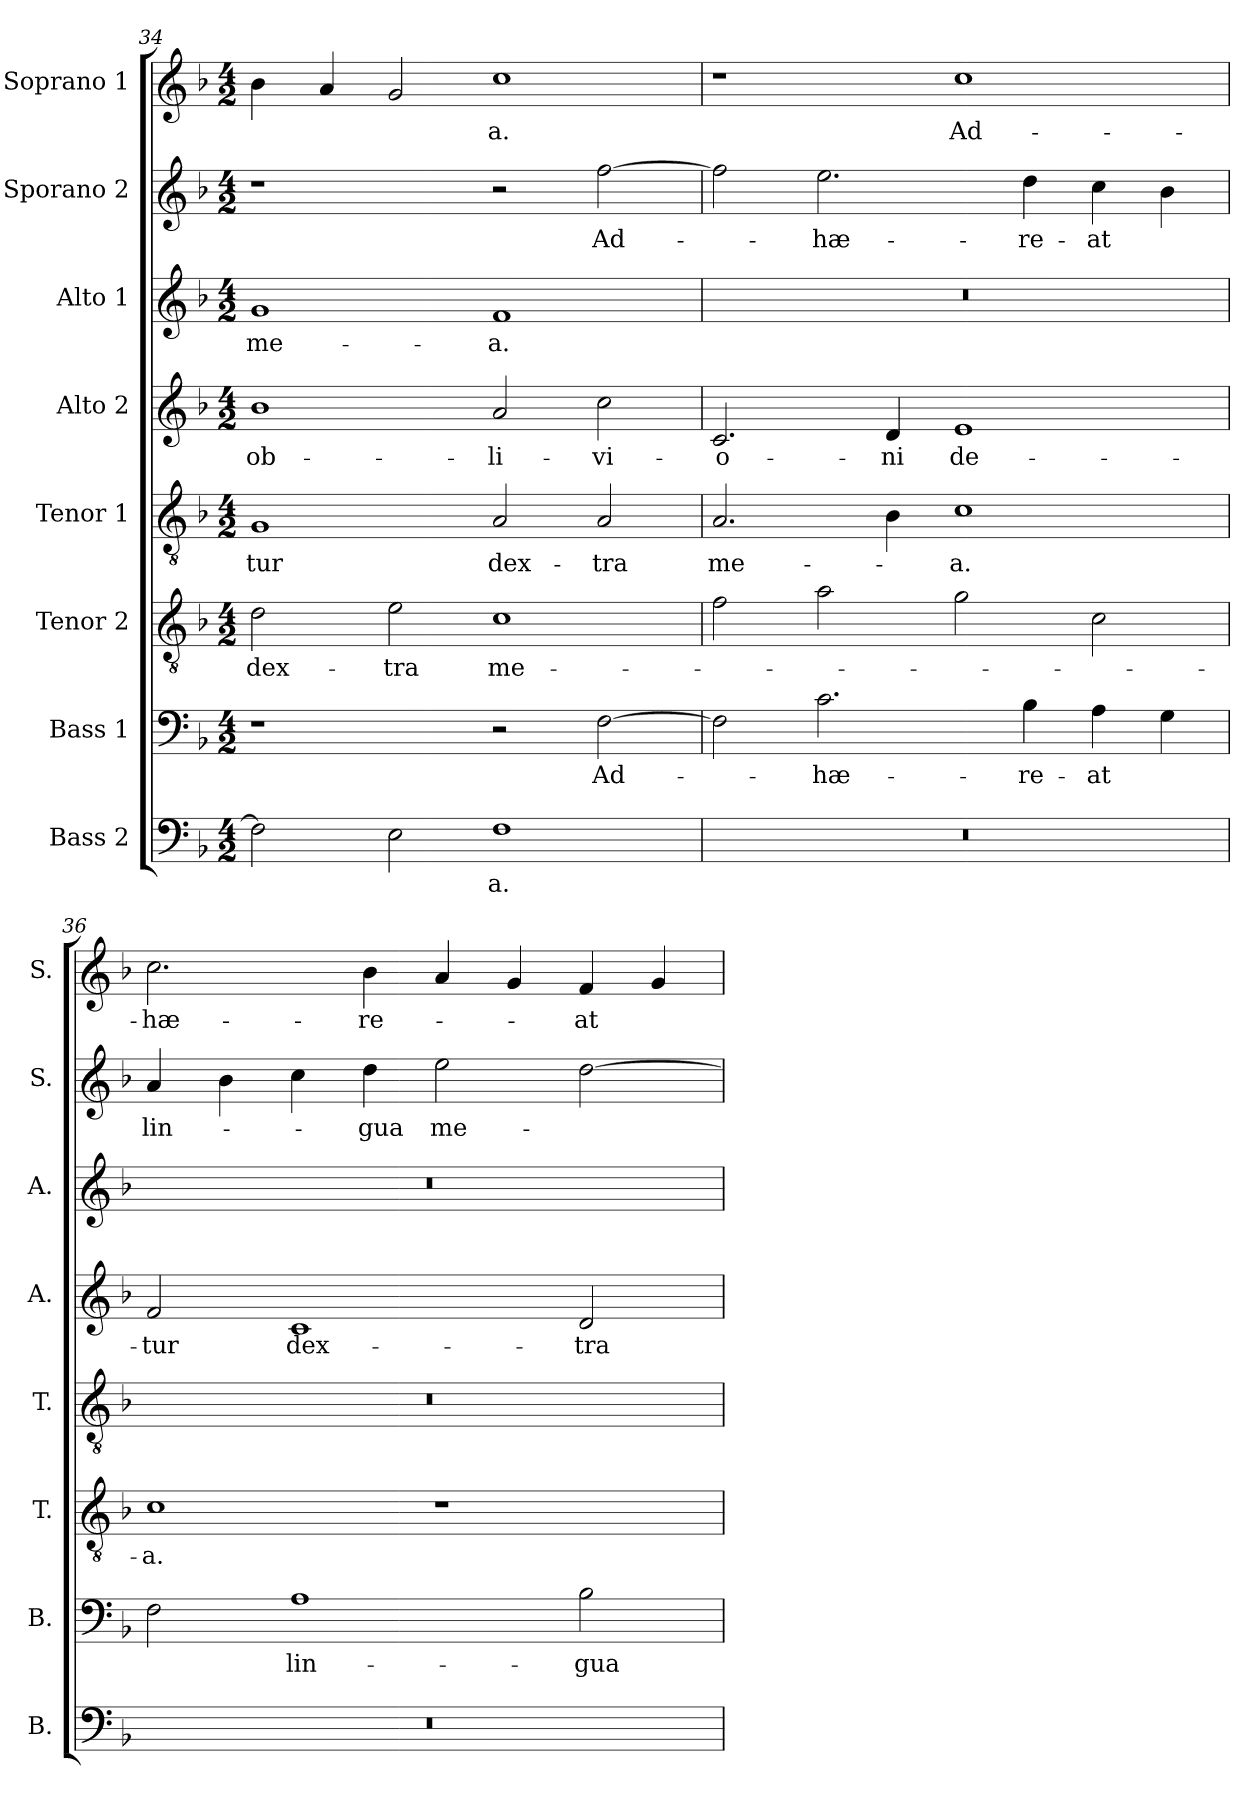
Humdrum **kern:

**kern	**text	**kern	**text	**kern	**text	**kern	**text	**kern	**text	**kern	**text	**kern	**text	**kern	**text
*part8	*part8	*part7	*part7	*part6	*part6	*part5	*part5	*part4	*part4	*part3	*part3	*part2	*part2	*part1	*part1
*staff8	*staff8	*staff7	*staff7	*staff6	*staff6	*staff5	*staff5	*staff4	*staff4	*staff3	*staff3	*staff2	*staff2	*staff1	*staff1
*I"Bass 2	*	*I"Bass 1	*	*I"Tenor 2	*	*I"Tenor 1	*	*I"Alto 2	*	*I"Alto 1	*	*I"Sporano 2	*	*I"Soprano 1	*
*I'B.	*	*I'B.	*	*I'T.	*	*I'T.	*	*I'A.	*	*I'A.	*	*I'S.	*	*I'S.	*
*clefF4	*	*clefF4	*	*clefGv2	*	*clefGv2	*	*clefG2	*	*clefG2	*	*clefG2	*	*clefG2	*
*	*	*	*	*ITrd7c12	*	*ITrd7c12	*	*	*	*	*	*	*	*	*
*k[b-]	*	*k[b-]	*	*k[b-]	*	*k[b-]	*	*k[b-]	*	*k[b-]	*	*k[b-]	*	*k[b-]	*
*F:	*	*F:	*	*F:	*	*F:	*	*F:	*	*F:	*	*F:	*	*F:	*
*M4/2	*	*M4/2	*	*M4/2	*	*M4/2	*	*M4/2	*	*M4/2	*	*M4/2	*	*M4/2	*
=34	=34	=34	=34	=34	=34	=34	=34	=34	=34	=34	=34	=34	=34	=34	=34
!	!	!	!	!	!LO:LY:b:color=#000000	!	!	!	!	!	!	!	!	!	!
!	!	!	!	!	!	!	!LO:LY:b:color=#000000	!	!	!	!	!	!	!	!
!	!	!	!	!	!	!	!	!	!LO:LY:b:color=#000000	!	!	!	!	!	!
!	!	!	!	!	!	!	!	!	!	!	!LO:LY:b:color=#000000	!	!	!	!
2Fi\]	.	1r	.	2Di\	dex-	1GGi	-tur	1b-i	ob-	1gi	me-	1r	.	4b-i\	.
.	.	.	.	.	.	.	.	.	.	.	.	.	.	4ai/	.
!	!	!	!	!	!LO:LY:b:color=#000000	!	!	!	!	!	!	!	!	!	!
2Ei\	.	.	.	2Ei\	-tra	.	.	.	.	.	.	.	.	2gi/	.
!	!LO:LY:b:color=#000000	!	!	!	!	!	!	!	!	!	!	!	!	!	!
!	!	!	!	!	!LO:LY:b:color=#000000	!	!	!	!	!	!	!	!	!	!
!	!	!	!	!	!	!	!LO:LY:b:color=#000000	!	!	!	!	!	!	!	!
!	!	!	!	!	!	!	!	!	!LO:LY:b:color=#000000	!	!	!	!	!	!
!	!	!	!	!	!	!	!	!	!	!	!LO:LY:b:color=#000000	!	!	!	!
!	!	!	!	!	!	!	!	!	!	!	!	!	!	!	!LO:LY:b:color=#000000
1Fi	-a.	2r	.	1Ci	me-	2AAi/	dex-	2ai/	-li-	1fi	-a.	2r	.	1cci	-a.
!	!	!	!LO:LY:b:color=#000000	!	!	!	!	!	!	!	!	!	!	!	!
!	!	!	!	!	!	!	!LO:LY:b:color=#000000	!	!	!	!	!	!	!	!
!	!	!	!	!	!	!	!	!	!LO:LY:b:color=#000000	!	!	!	!	!	!
!	!	!	!	!	!	!	!	!	!	!	!	!	!LO:LY:b:color=#000000	!	!
.	.	[>2Fi\	Ad-	.	.	2AAi/	-tra	2cci\	-vi-	.	.	[>2ffi\	Ad-	.	.
!!LO:PB:g=z
=35	=35	=35	=35	=35	=35	=35	=35	=35	=35	=35	=35	=35	=35	=35	=35
!LO:N:vis=1	!	!	!	!	!	!	!	!	!	!	!	!	!	!	!
!	!	!	!	!	!	!	!LO:LY:b:color=#000000	!	!	!	!	!	!	!	!
!	!	!	!	!	!	!	!	!	!LO:LY:b:color=#000000	!LO:N:vis=1	!	!	!	!	!
0r	.	2Fi\]	.	2Fi\	.	2.AAi/	me-	2.ci/	-o-	0r	.	2ffi\]	.	1r	.
!	!	!	!LO:LY:b:color=#000000	!	!	!	!	!	!	!	!	!	!	!	!
!	!	!	!	!	!	!	!	!	!	!	!	!	!LO:LY:b:color=#000000	!	!
.	.	2.ci\	-hæ-	2Ai\	.	.	.	.	.	.	.	2.eei\	-hæ-	.	.
!	!	!	!	!	!	!	!	!	!LO:LY:b:color=#000000	!	!	!	!	!	!
.	.	.	.	.	.	4BB-i\	.	4di/	-ni	.	.	.	.	.	.
!	!	!	!	!	!	!	!LO:LY:b:color=#000000	!	!	!	!	!	!	!	!
!	!	!	!	!	!	!	!	!	!LO:LY:b:color=#000000	!	!	!	!	!	!
!	!	!	!	!	!	!	!	!	!	!	!	!	!	!	!LO:LY:b:color=#000000
.	.	.	.	2Gi\	.	1Ci	-a.	1ei	de-	.	.	.	.	1cci	Ad-
!	!	!	!LO:LY:b:color=#000000	!	!	!	!	!	!	!	!	!	!	!	!
!	!	!	!	!	!	!	!	!	!	!	!	!	!LO:LY:b:color=#000000	!	!
.	.	4B-i\	-re-	.	.	.	.	.	.	.	.	4ddi\	-re-	.	.
!	!	!	!LO:LY:b:color=#000000	!	!	!	!	!	!	!	!	!	!	!	!
!	!	!	!	!	!	!	!	!	!	!	!	!	!LO:LY:b:color=#000000	!	!
.	.	4Ai\	-at	2Ci\	.	.	.	.	.	.	.	4cci\	-at	.	.
.	.	4Gi\	.	.	.	.	.	.	.	.	.	4b-i\	.	.	.
=36	=36	=36	=36	=36	=36	=36	=36	=36	=36	=36	=36	=36	=36	=36	=36
!LO:N:vis=1	!	!	!	!	!	!	!	!	!	!	!	!	!	!	!
!	!	!	!	!	!LO:LY:b:color=#000000	!LO:N:vis=1	!	!	!	!	!	!	!	!	!
!	!	!	!	!	!	!	!	!	!LO:LY:b:color=#000000	!LO:N:vis=1	!	!	!	!	!
!	!	!	!	!	!	!	!	!	!	!	!	!	!LO:LY:b:color=#000000	!	!
!	!	!	!	!	!	!	!	!	!	!	!	!	!	!	!LO:LY:b:color=#000000
0r	.	2Fi\	.	1Ci	-a.	0r	.	2fi/	-tur	0r	.	4ai/	lin-	2.cci\	-hæ-
.	.	.	.	.	.	.	.	.	.	.	.	4b-i\	.	.	.
!	!	!	!LO:LY:b:color=#000000	!	!	!	!	!	!	!	!	!	!	!	!
!	!	!	!	!	!	!	!	!	!LO:LY:b:color=#000000	!	!	!	!	!	!
.	.	1Ai	lin-	.	.	.	.	1ci	dex-	.	.	4cci\	.	.	.
!	!	!	!	!	!	!	!	!	!	!	!	!	!LO:LY:b:color=#000000	!	!
!	!	!	!	!	!	!	!	!	!	!	!	!	!	!	!LO:LY:b:color=#000000
.	.	.	.	.	.	.	.	.	.	.	.	4ddi\	-gua	4b-i\	-re-
!	!	!	!	!	!	!	!	!	!	!	!	!	!LO:LY:b:color=#000000	!	!
.	.	.	.	1r	.	.	.	.	.	.	.	2eei\	me-	4ai/	.
.	.	.	.	.	.	.	.	.	.	.	.	.	.	4gi/	.
!	!	!	!LO:LY:b:color=#000000	!	!	!	!	!	!	!	!	!	!	!	!
!	!	!	!	!	!	!	!	!	!LO:LY:b:color=#000000	!	!	!	!	!	!
!	!	!	!	!	!	!	!	!	!	!	!	!	!	!	!LO:LY:b:color=#000000
.	.	2B-i\	-gua	.	.	.	.	2di/	-tra	.	.	[>2ddi\	.	4fi/	-at
.	.	.	.	.	.	.	.	.	.	.	.	.	.	4gi/	.
=	=	=	=	=	=	=	=	=	=	=	=	=	=	=	=
*-	*-	*-	*-	*-	*-	*-	*-	*-	*-	*-	*-	*-	*-	*-	*-
